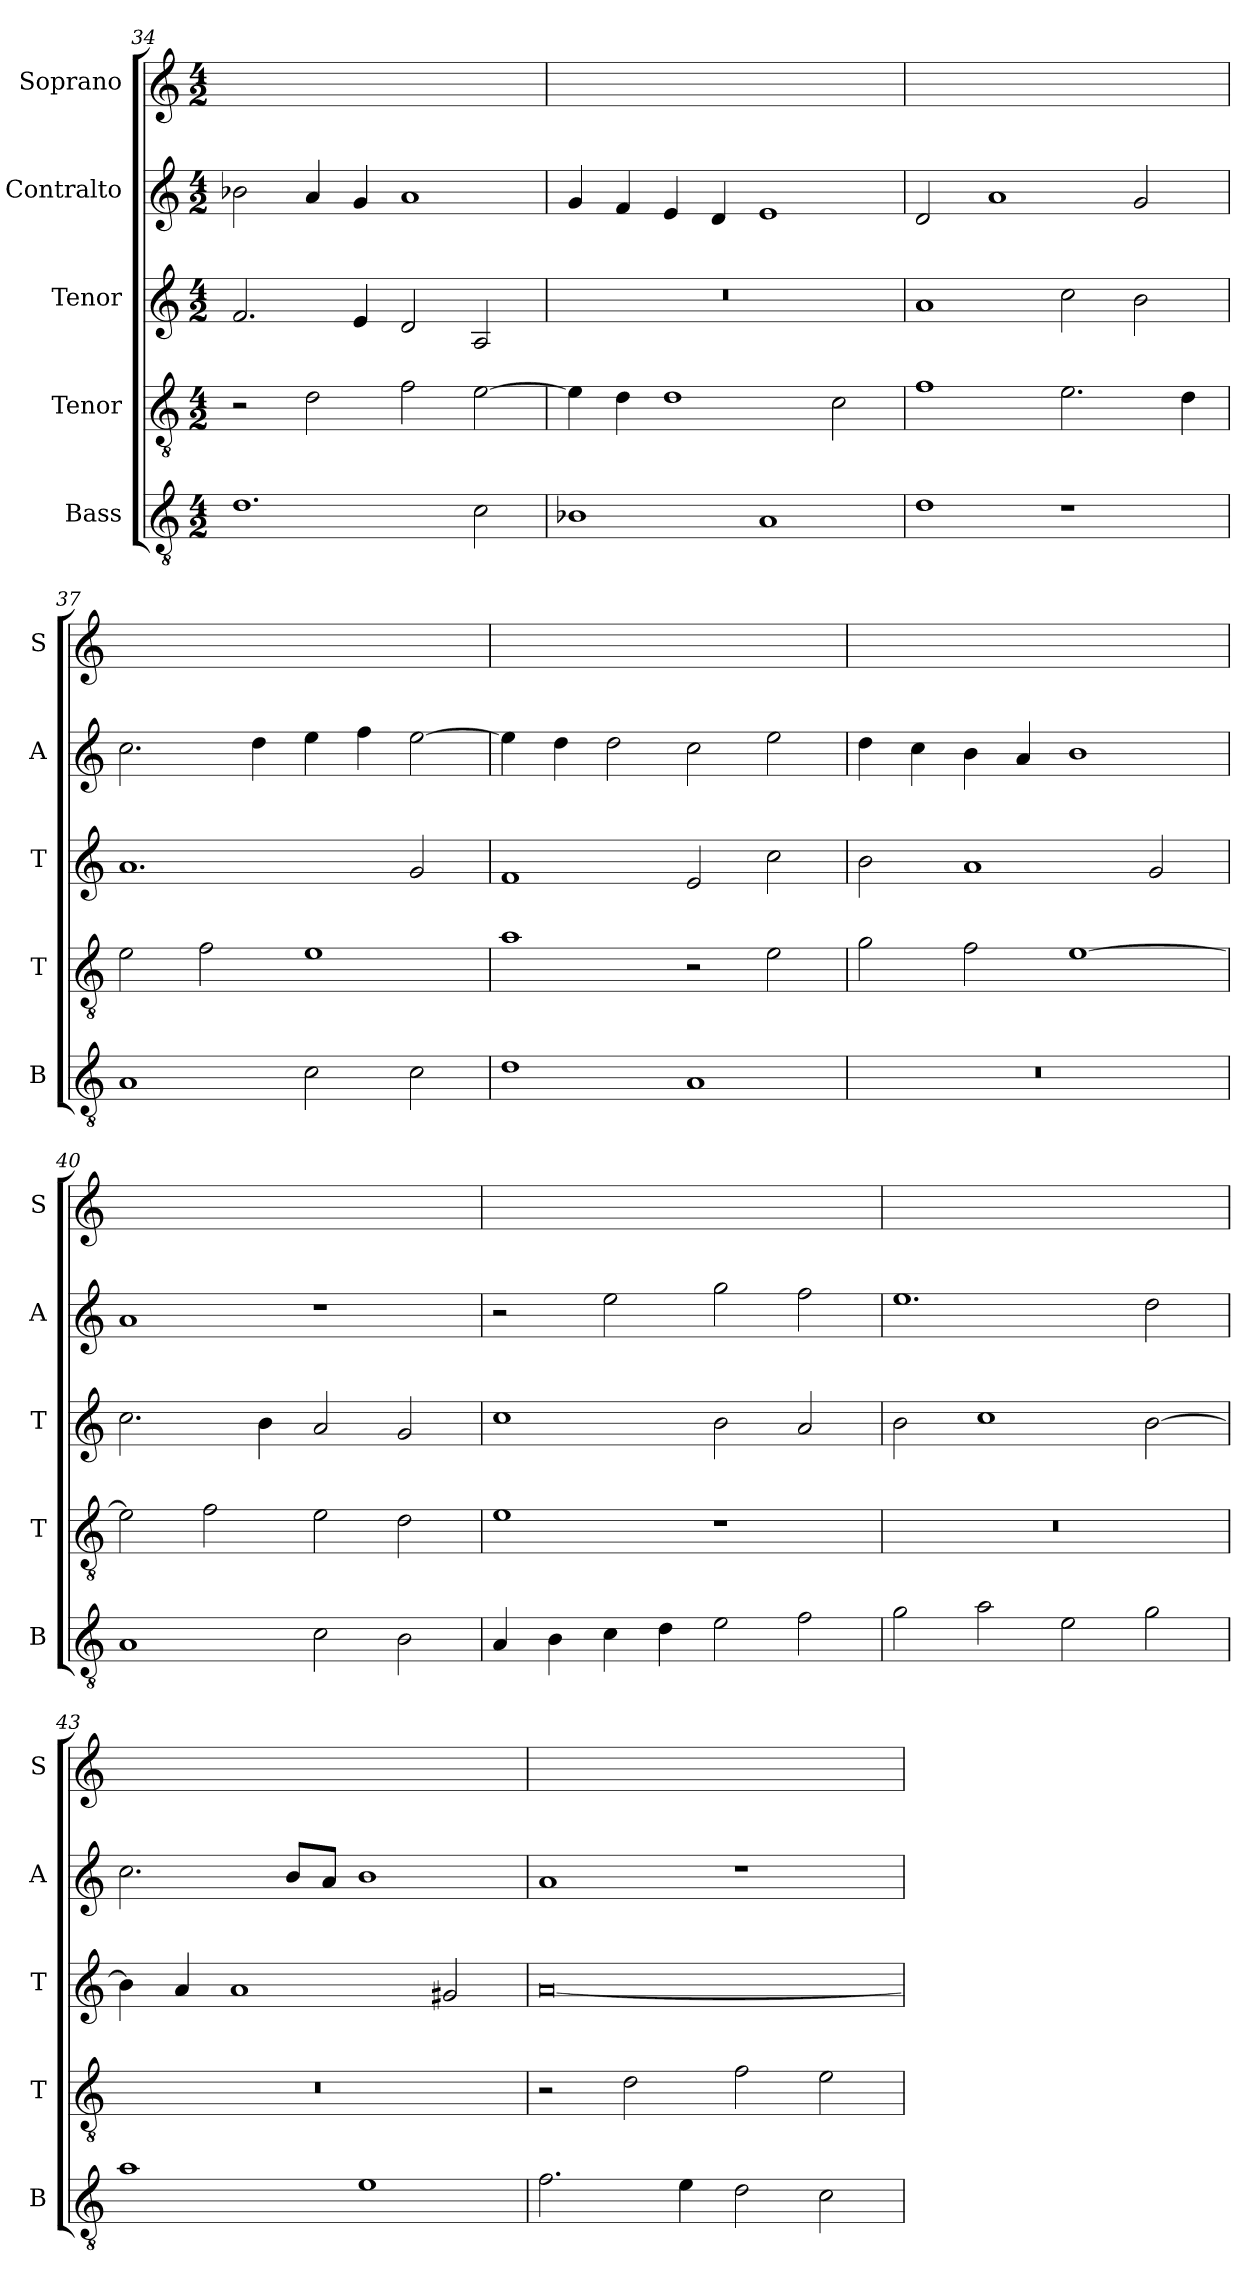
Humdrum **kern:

**kern	**kern	**kern	**kern	**kern
*part5	*part4	*part3	*part2	*part1
*staff5	*staff4	*staff3	*staff2	*staff1
*I"Bass	*I"Tenor	*I"Tenor	*I"Contralto	*I"Soprano
*I'B	*I'T	*I'T	*I'A	*I'S
*clefGv2	*clefGv2	*clefG2	*clefG2	*clefG2
*k[]	*k[]	*k[]	*k[]	*k[]
*A:aeo	*A:aeo	*A:aeo	*A:aeo	*A:aeo
*M4/2	*M4/2	*M4/2	*M4/2	*M4/2
=34	=34	=34	=34	=34
1.d	2r	2.f	2b-X	0ryy
.	2d	.	4a	.
.	.	4e	4g	.
.	2f	2d	1a	.
2c	[2e	2A	.	.
=35	=35	=35	=35	=35
1B-X	4e]	0r	4g	0ryy
.	4d	.	4f	.
.	1d	.	4e	.
.	.	.	4d	.
1A	.	.	1e	.
.	2c	.	.	.
=36	=36	=36	=36	=36
1d	1f	1a	2d	0ryy
.	.	.	1a	.
1r	2.e	2cc	.	.
.	.	2b	2g	.
.	4d	.	.	.
=37	=37	=37	=37	=37
1A	2e	1.a	2.cc	0ryy
.	2f	.	.	.
.	.	.	4dd	.
2c	1e	.	4ee	.
.	.	.	4ff	.
2c	.	2g	[2ee	.
=38	=38	=38	=38	=38
1d	1a	1f	4ee]	0ryy
.	.	.	4dd	.
.	.	.	2dd	.
1A	2r	2e	2cc	.
.	2e	2cc	2ee	.
=39	=39	=39	=39	=39
0r	2g	2b	4dd	0ryy
.	.	.	4cc	.
.	2f	1a	4b	.
.	.	.	4a	.
.	[1e	.	1b	.
.	.	2g	.	.
=40	=40	=40	=40	=40
1A	2e]	2.cc	1a	0ryy
.	2f	.	.	.
.	.	4b	.	.
2c	2e	2a	1r	.
2B	2d	2g	.	.
=41	=41	=41	=41	=41
4A	1e	1cc	2r	0ryy
4B	.	.	.	.
4c	.	.	2ee	.
4d	.	.	.	.
2e	1r	2b	2gg	.
2f	.	2a	2ff	.
=42	=42	=42	=42	=42
2g	0r	2b	1.ee	0ryy
2a	.	1cc	.	.
2e	.	.	.	.
2g	.	[2b	2dd	.
=43	=43	=43	=43	=43
1a	0r	4b]	2.cc	0ryy
.	.	4a	.	.
.	.	1a	.	.
.	.	.	8b/L	.
.	.	.	8a/J	.
1e	.	.	1b	.
.	.	2g#X	.	.
=44	=44	=44	=44	=44
2.f	2r	[0a	1a	0ryy
.	2d	.	.	.
4e	.	.	.	.
2d	2f	.	1r	.
2c	2e	.	.	.
=	=	=	=	=
*-	*-	*-	*-	*-
